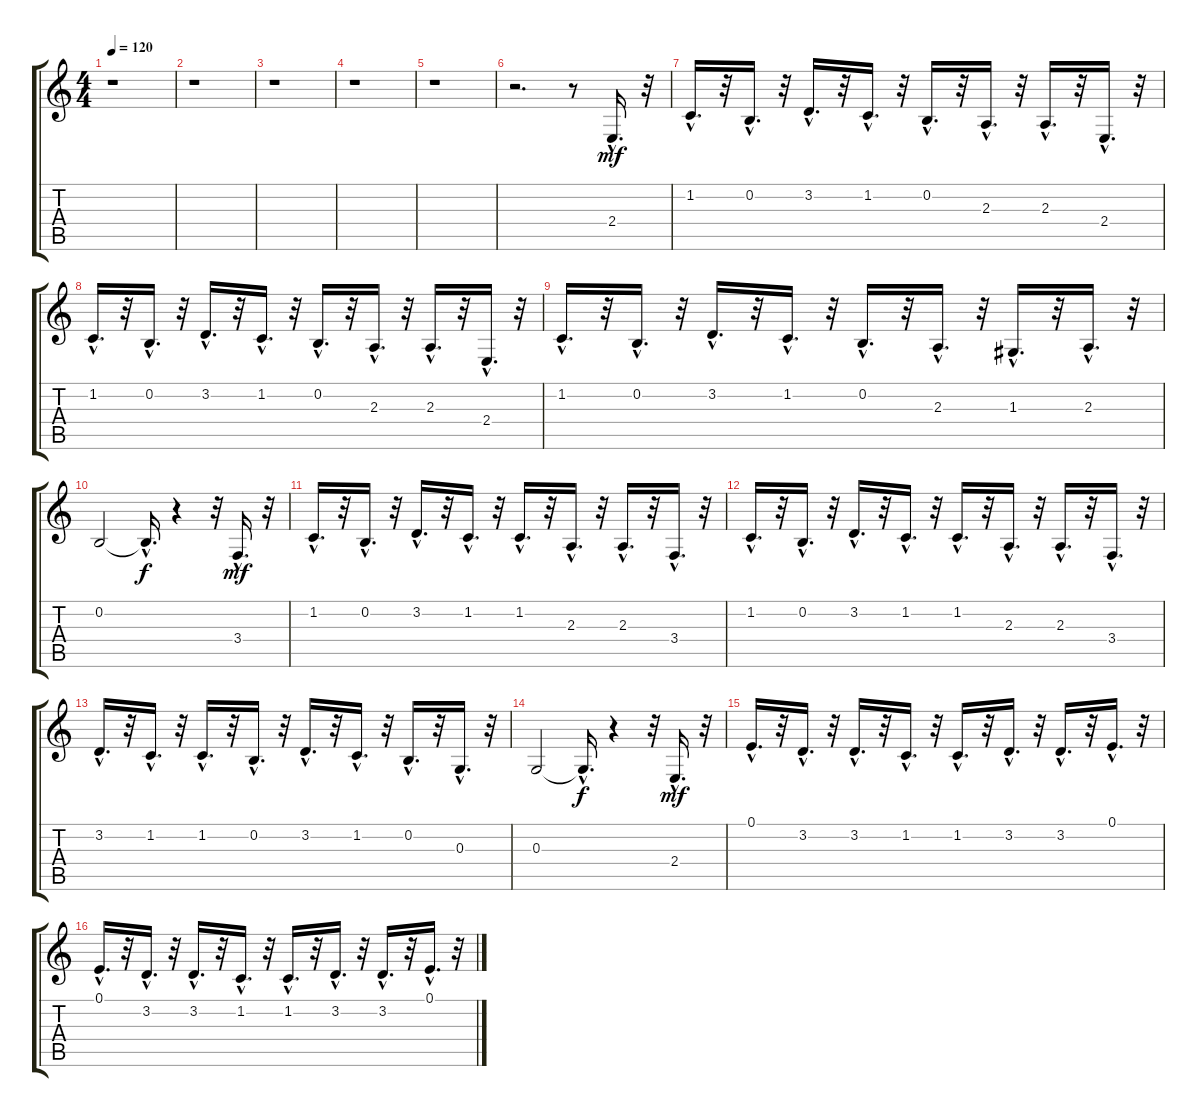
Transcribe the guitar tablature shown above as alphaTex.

\track "" {instrument flute}
\staff {score tabs}
\tuning (E4 B3 G3 D3 A2 E2) {hide}
\ts (4 4)
\tempo 120
\clef g2
\ks c
r.1{dy mf instrument flute} |
r.1 |
r.1 |
r.1 |
r.1 |
r.2{d} r.8 2.4{hac}.16{d} r.32 |
1.2{hac}.16{d} r.32 0.2{hac}.16{d} r.32 3.2{hac}.16{d} r.32 1.2{hac}.16{d} r.32 0.2{hac}.16{d} r.32 2.3{hac}.16{d} r.32 2.3{hac}.16{d} r.32 2.4{hac}.16{d} r.32 |
1.2{hac}.16{d} r.32 0.2{hac}.16{d} r.32 3.2{hac}.16{d} r.32 1.2{hac}.16{d} r.32 0.2{hac}.16{d} r.32 2.3{hac}.16{d} r.32 2.3{hac}.16{d} r.32 2.4{hac}.16{d} r.32 |
1.2{hac}.16{d} r.32 0.2{hac}.16{d} r.32 3.2{hac}.16{d} r.32 1.2{hac}.16{d} r.32 0.2{hac}.16{d} r.32 2.3{hac}.16{d} r.32 1.3{hac}.16{d} r.32 2.3{hac}.16{d} r.32 |
0.2.2 0.2{hac t}.16{d dy f} r.4 r.32 3.4{hac}.16{d dy mf} r.32 |
1.2{hac}.16{d} r.32 0.2{hac}.16{d} r.32 3.2{hac}.16{d} r.32 1.2{hac}.16{d} r.32 1.2{hac}.16{d} r.32 2.3{hac}.16{d} r.32 2.3{hac}.16{d} r.32 3.4{hac}.16{d} r.32 |
1.2{hac}.16{d} r.32 0.2{hac}.16{d} r.32 3.2{hac}.16{d} r.32 1.2{hac}.16{d} r.32 1.2{hac}.16{d} r.32 2.3{hac}.16{d} r.32 2.3{hac}.16{d} r.32 3.4{hac}.16{d} r.32 |
3.2{hac}.16{d} r.32 1.2{hac}.16{d} r.32 1.2{hac}.16{d} r.32 0.2{hac}.16{d} r.32 3.2{hac}.16{d} r.32 1.2{hac}.16{d} r.32 0.2{hac}.16{d} r.32 0.3{hac}.16{d} r.32 |
0.3.2 0.3{hac t}.16{d dy f} r.4 r.32 2.4{hac}.16{d dy mf} r.32 |
0.1{hac}.16{d} r.32 3.2{hac}.16{d} r.32 3.2{hac}.16{d} r.32 1.2{hac}.16{d} r.32 1.2{hac}.16{d} r.32 3.2{hac}.16{d} r.32 3.2{hac}.16{d} r.32 0.1{hac}.16{d} r.32 |
0.1{hac}.16{d} r.32 3.2{hac}.16{d} r.32 3.2{hac}.16{d} r.32 1.2{hac}.16{d} r.32 1.2{hac}.16{d} r.32 3.2{hac}.16{d} r.32 3.2{hac}.16{d} r.32 0.1{hac}.16{d} r.32
